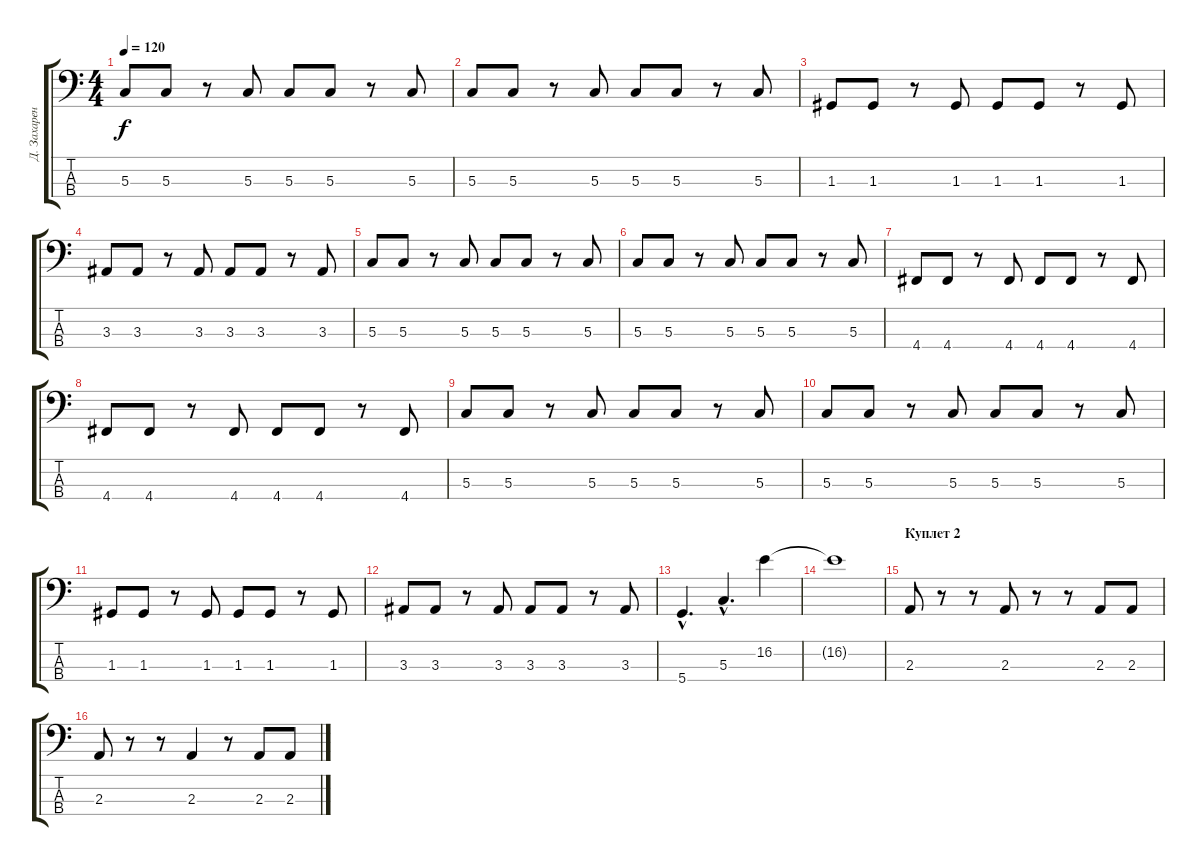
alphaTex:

\track ("Д. Захаренков" "Д. Захарен") {instrument electricbassfinger}
\staff {score tabs}
\tuning (F2 C2 G1 D1) {hide}
\ts (4 4)
\tempo 120
\clef f4
\ks c
5.3.8{dy f} 5.3.8 r.8 5.3.8 5.3.8 5.3.8 r.8 5.3.8 |
5.3.8 5.3.8 r.8 5.3.8 5.3.8 5.3.8 r.8 5.3.8 |
1.3.8 1.3.8 r.8 1.3.8 1.3.8 1.3.8 r.8 1.3.8 |
3.3.8 3.3.8 r.8 3.3.8 3.3.8 3.3.8 r.8 3.3.8 |
5.3.8 5.3.8 r.8 5.3.8 5.3.8 5.3.8 r.8 5.3.8 |
5.3.8 5.3.8 r.8 5.3.8 5.3.8 5.3.8 r.8 5.3.8 |
4.4.8 4.4.8 r.8 4.4.8 4.4.8 4.4.8 r.8 4.4.8 |
4.4.8 4.4.8 r.8 4.4.8 4.4.8 4.4.8 r.8 4.4.8 |
5.3.8 5.3.8 r.8 5.3.8 5.3.8 5.3.8 r.8 5.3.8 |
5.3.8 5.3.8 r.8 5.3.8 5.3.8 5.3.8 r.8 5.3.8 |
1.3.8 1.3.8 r.8 1.3.8 1.3.8 1.3.8 r.8 1.3.8 |
3.3.8 3.3.8 r.8 3.3.8 3.3.8 3.3.8 r.8 3.3.8 |
5.4{hac}.4{d} 5.3{hac}.4{d} 16.2.4 |
16.2{t}.1 |
\section ("" "Куплет 2")
2.3.8 r.8 r.8 2.3.8 r.8 r.8 2.3.8 2.3.8 |
2.3.8 r.8 r.8 2.3.4 r.8 2.3.8 2.3.8
